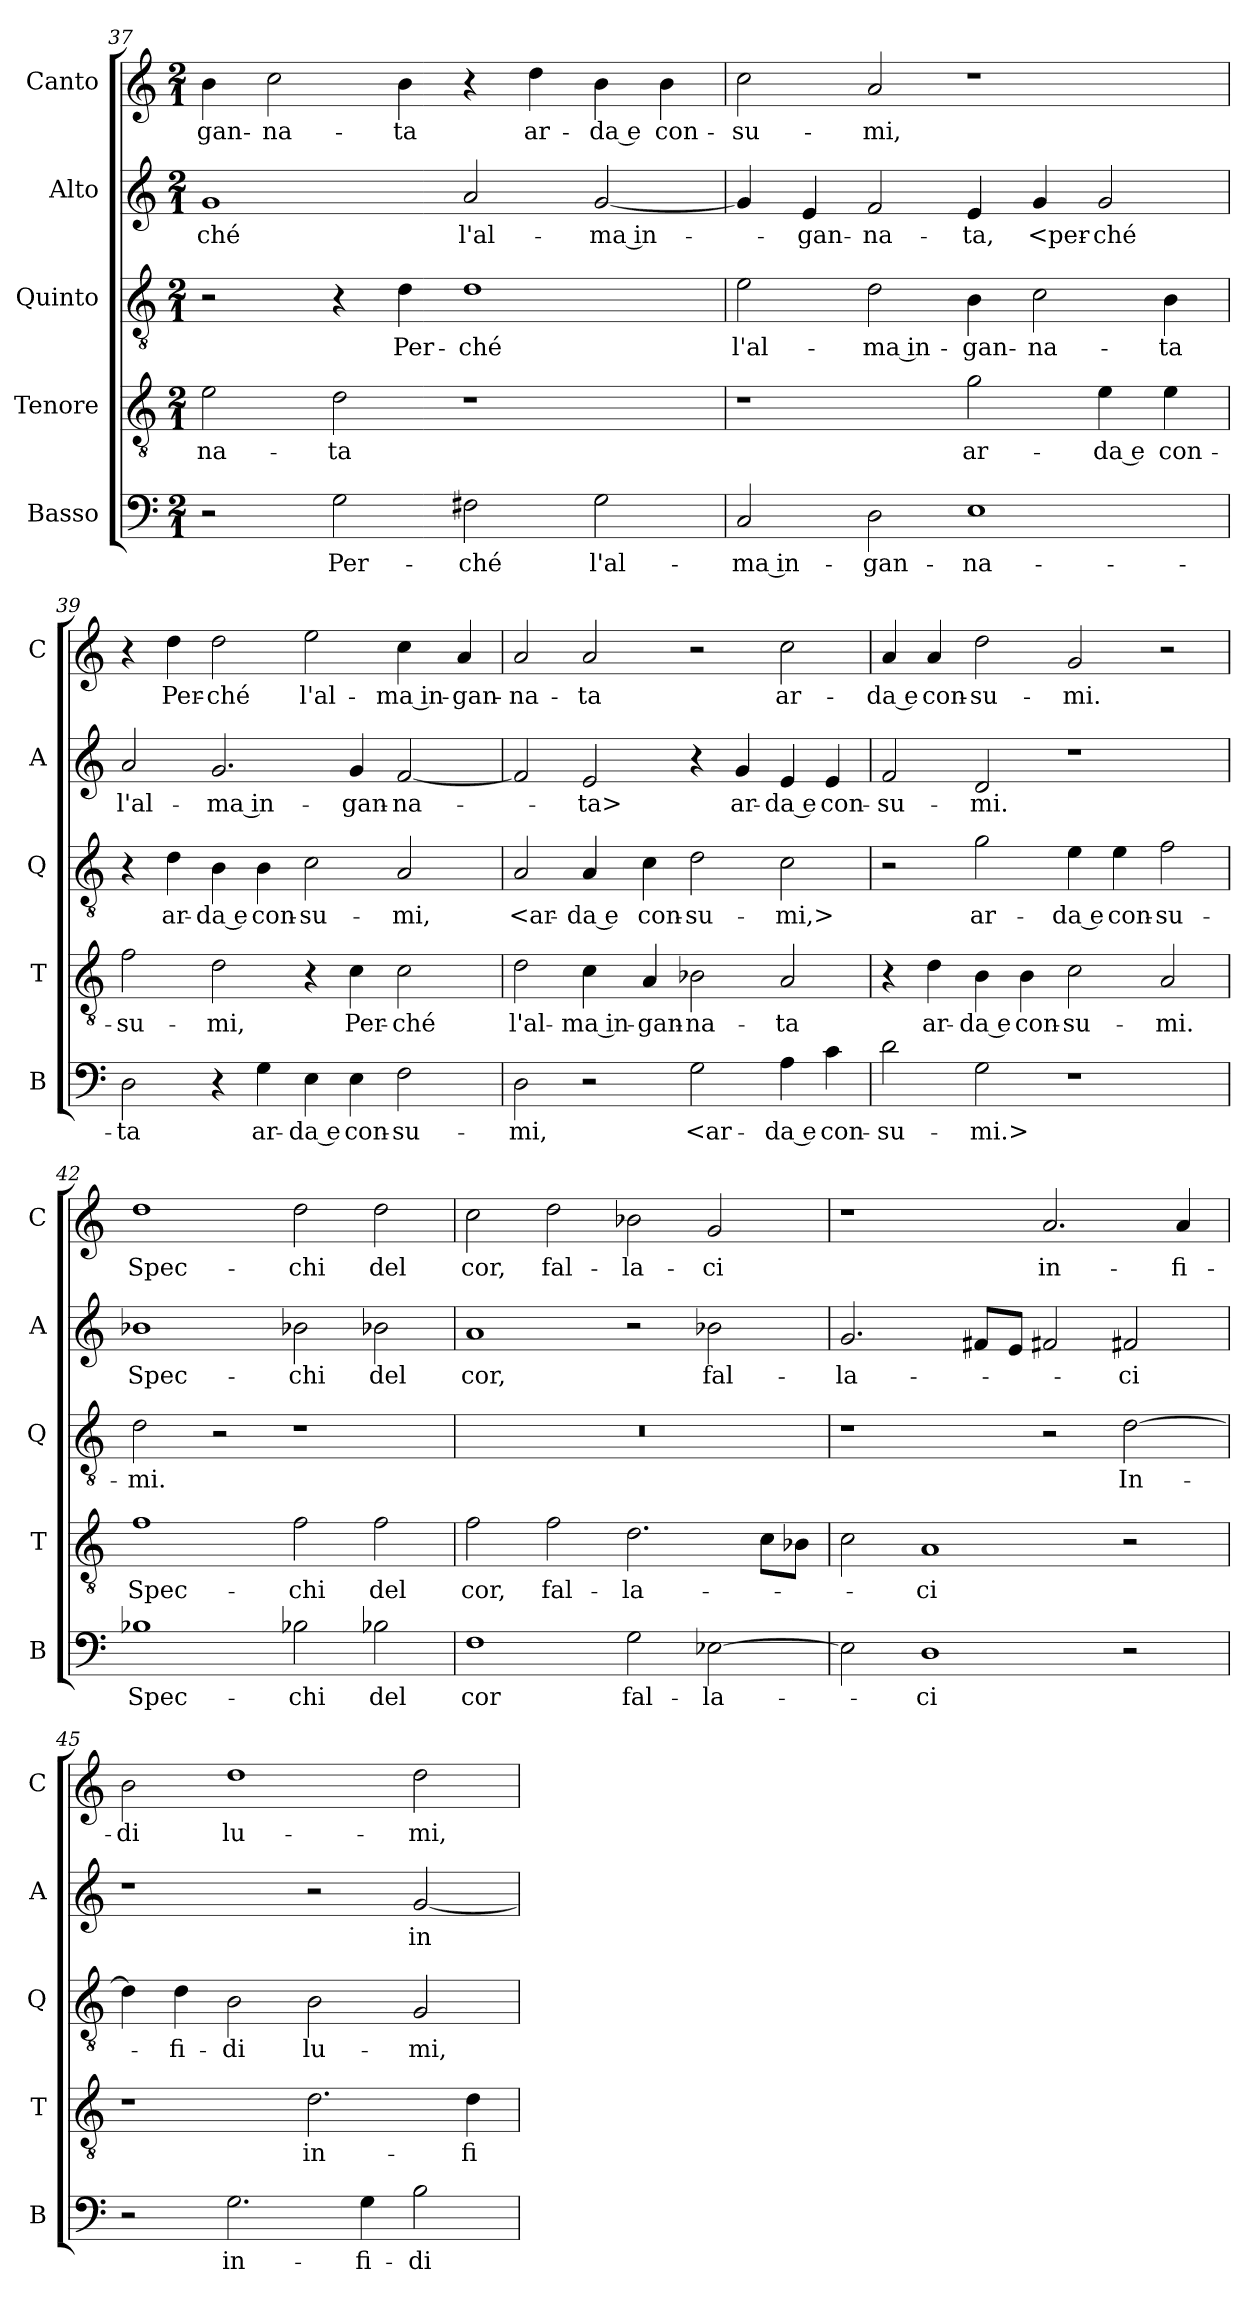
**kern	**text	**kern	**text	**kern	**text	**kern	**text	**kern	**text
*part5	*part5	*part4	*part4	*part3	*part3	*part2	*part2	*part1	*part1
*staff5	*staff5	*staff4	*staff4	*staff3	*staff3	*staff2	*staff2	*staff1	*staff1
*I"Basso	*	*I"Tenore	*	*I"Quinto	*	*I"Alto	*	*I"Canto	*
*I'B	*	*I'T	*	*I'Q	*	*I'A	*	*I'C	*
*clefF4	*	*clefGv2	*	*clefGv2	*	*clefG2	*	*clefG2	*
*k[]	*	*k[]	*	*k[]	*	*k[]	*	*k[]	*
*M2/1	*	*M2/1	*	*M2/1	*	*M2/1	*	*M2/1	*
=37	=37	=37	=37	=37	=37	=37	=37	=37	=37
2r	.	2e	-na-	2r	.	1g	-ché	4b	-gan-
.	.	.	.	.	.	.	.	2cc	-na-
2G	Per-	2d	-ta	4r	.	.	.	.	.
.	.	.	.	4d	Per-	.	.	4b	-ta
2F#X	-ché	1r	.	1d	-ché	2a	l'al-	4r	.
.	.	.	.	.	.	.	.	4dd	ar-
2G	l'al-	.	.	.	.	[2g	-ma in-	4b	-da e
.	.	.	.	.	.	.	.	4b	con-
=38	=38	=38	=38	=38	=38	=38	=38	=38	=38
2C	-ma in-	1r	.	2e	l'al-	4g]	.	2cc	-su-
.	.	.	.	.	.	4e	-gan-	.	.
2D	-gan-	.	.	2d	-ma in-	2f	-na-	2a	-mi,
1E	-na-	2g	ar-	4B	-gan-	4e	-ta,	1r	.
.	.	.	.	2c	-na-	4g	<per-	.	.
.	.	4e	-da e	.	.	2g	-ché	.	.
.	.	4e	con-	4B	-ta	.	.	.	.
=39	=39	=39	=39	=39	=39	=39	=39	=39	=39
2D	-ta	2f	-su-	4r	.	2a	l'al-	4r	.
.	.	.	.	4d	ar-	.	.	4dd	Per-
4r	.	2d	-mi,	4B	-da e	2.g	-ma in-	2dd	-ché
4G	ar-	.	.	4B	con-	.	.	.	.
4E	-da e	4r	.	2c	-su-	.	.	2ee	l'al-
4E	con-	4c	Per-	.	.	4g	-gan-	.	.
2F	-su-	2c	-ché	2A	-mi,	[2f	-na-	4cc	-ma in-
.	.	.	.	.	.	.	.	4a	-gan-
=40	=40	=40	=40	=40	=40	=40	=40	=40	=40
2D	-mi,	2d	l'al-	2A	<ar-	2f]	.	2a	-na-
2r	.	4c	-ma in-	4A	-da e	2e	-ta>	2a	-ta
.	.	4A	-gan-	4c	con-	.	.	.	.
2G	<ar-	2B-X	-na-	2d	-su-	4r	.	2r	.
.	.	.	.	.	.	4g	ar-	.	.
4A	-da e	2A	-ta	2c	-mi,>	4e	-da e	2cc	ar-
4c	con-	.	.	.	.	4e	con-	.	.
=41	=41	=41	=41	=41	=41	=41	=41	=41	=41
2d	-su-	4r	.	2r	.	2f	-su-	4a	-da e
.	.	4d	ar-	.	.	.	.	4a	con-
2G	-mi.>	4B	-da e	2g	ar-	2d	-mi.	2dd	-su-
.	.	4B	con-	.	.	.	.	.	.
1r	.	2c	-su-	4e	-da e	1r	.	2g	-mi.
.	.	.	.	4e	con-	.	.	.	.
.	.	2A	-mi.	2f	-su-	.	.	2r	.
=42	=42	=42	=42	=42	=42	=42	=42	=42	=42
1B-X	Spec-	1f	Spec-	2d	-mi.	1b-X	Spec-	1dd	Spec-
.	.	.	.	2r	.	.	.	.	.
2B-X	-chi	2f	-chi	1r	.	2b-X	-chi	2dd	-chi
2B-X	del	2f	del	.	.	2b-X	del	2dd	del
=43	=43	=43	=43	=43	=43	=43	=43	=43	=43
1F	cor	2f	cor,	0r	.	1a	cor,	2cc	cor,
.	.	2f	fal-	.	.	.	.	2dd	fal-
2G	fal-	2.d	-la-	.	.	2r	.	2b-X	-la-
[2E-X	-la-	.	.	.	.	2b-X	fal-	2g	-ci
.	.	8cL	.	.	.	.	.	.	.
.	.	8B-XJ	.	.	.	.	.	.	.
=44	=44	=44	=44	=44	=44	=44	=44	=44	=44
2E-]	.	2c	.	1r	.	2.g	-la-	1r	.
1D	-ci	1A	-ci	.	.	.	.	.	.
.	.	.	.	.	.	8f#XL	.	.	.
.	.	.	.	.	.	8eJ	.	.	.
.	.	.	.	2r	.	2f#X	.	2.a	in-
2r	.	2r	.	[2d	In-	2f#X	-ci	.	.
.	.	.	.	.	.	.	.	4a	-fi-
=45	=45	=45	=45	=45	=45	=45	=45	=45	=45
2r	.	1r	.	4d]	.	1r	.	2b	-di
.	.	.	.	4d	-fi-	.	.	.	.
2.G	in-	.	.	2B	-di	.	.	1dd	lu-
.	.	2.d	in-	2B	lu-	2r	.	.	.
4G	-fi-	.	.	.	.	.	.	.	.
2B	-di	.	.	2G	-mi,	[2g	in-	2dd	-mi,
.	.	4d	-fi-	.	.	.	.	.	.
=	=	=	=	=	=	=	=	=	=
*-	*-	*-	*-	*-	*-	*-	*-	*-	*-
